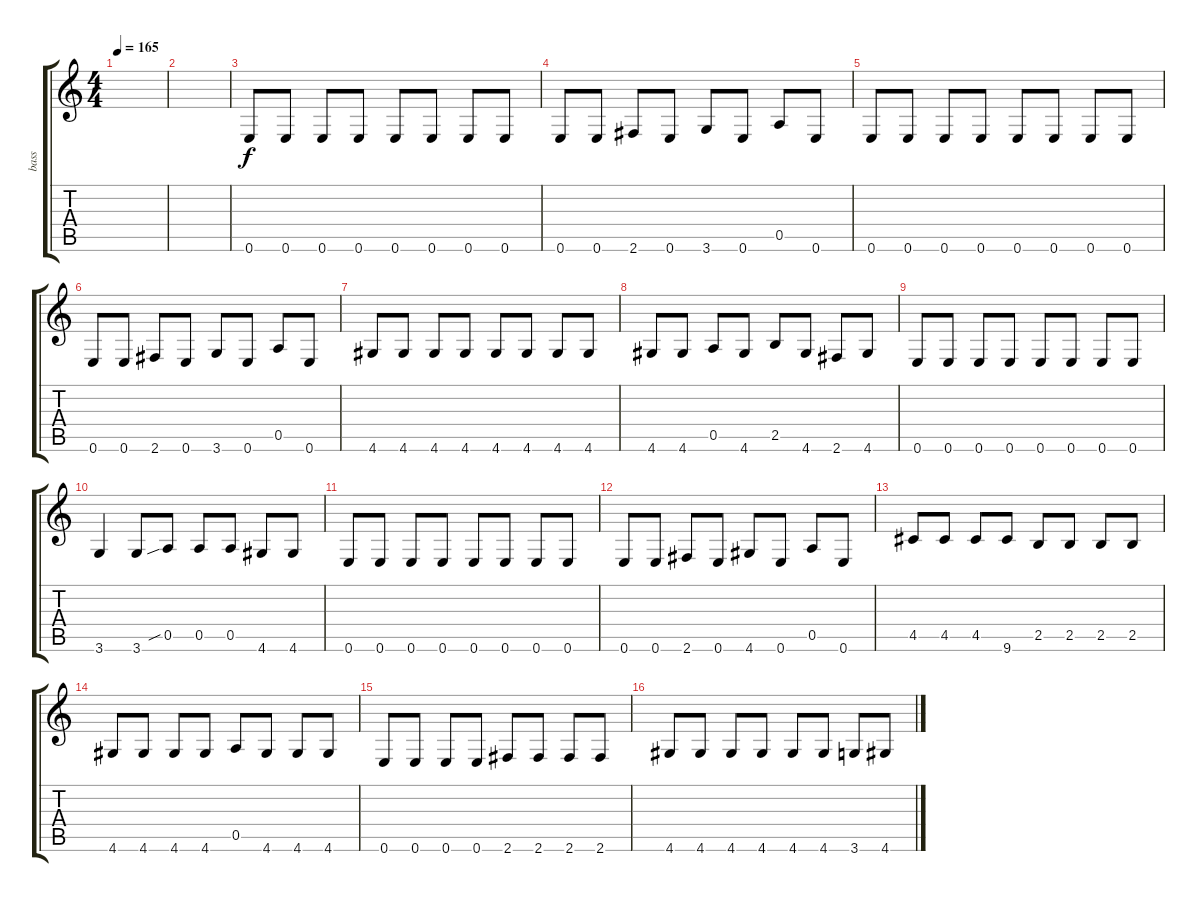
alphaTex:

\track ("bass" "bass") {instrument electricbassfinger}
\staff {score tabs}
\tuning (E4 B3 G3 D3 A2 E2) {hide}
\ts (4 4)
\tempo 165
\clef g2
\ks c
|
|
0.6.8 0.6.8 0.6.8 0.6.8 0.6.8 0.6.8 0.6.8 0.6.8 |
0.6.8 0.6.8 2.6.8 0.6.8 3.6.8 0.6.8 0.5.8 0.6.8 |
0.6.8 0.6.8 0.6.8 0.6.8 0.6.8 0.6.8 0.6.8 0.6.8 |
0.6.8 0.6.8 2.6.8 0.6.8 3.6.8 0.6.8 0.5.8 0.6.8 |
4.6.8 4.6.8 4.6.8 4.6.8 4.6.8 4.6.8 4.6.8 4.6.8 |
4.6.8 4.6.8 0.5.8 4.6.8 2.5.8 4.6.8 2.6.8 4.6.8 |
0.6.8 0.6.8 0.6.8 0.6.8 0.6.8 0.6.8 0.6.8 0.6.8 |
3.6.4 3.6.8 0.5{sib}.8 0.5.8 0.5.8 4.6.8 4.6.8 |
0.6.8 0.6.8 0.6.8 0.6.8 0.6.8 0.6.8 0.6.8 0.6.8 |
0.6.8 0.6.8 2.6.8 0.6.8 4.6.8 0.6.8 0.5.8 0.6.8 |
4.5.8 4.5.8 4.5.8 9.6.8 2.5.8 2.5.8 2.5.8 2.5.8 |
4.6.8 4.6.8 4.6.8 4.6.8 0.5.8 4.6.8 4.6.8 4.6.8 |
0.6.8 0.6.8 0.6.8 0.6.8 2.6.8 2.6.8 2.6.8 2.6.8 |
4.6.8 4.6.8 4.6.8 4.6.8 4.6.8 4.6.8 3.6.8 4.6.8
